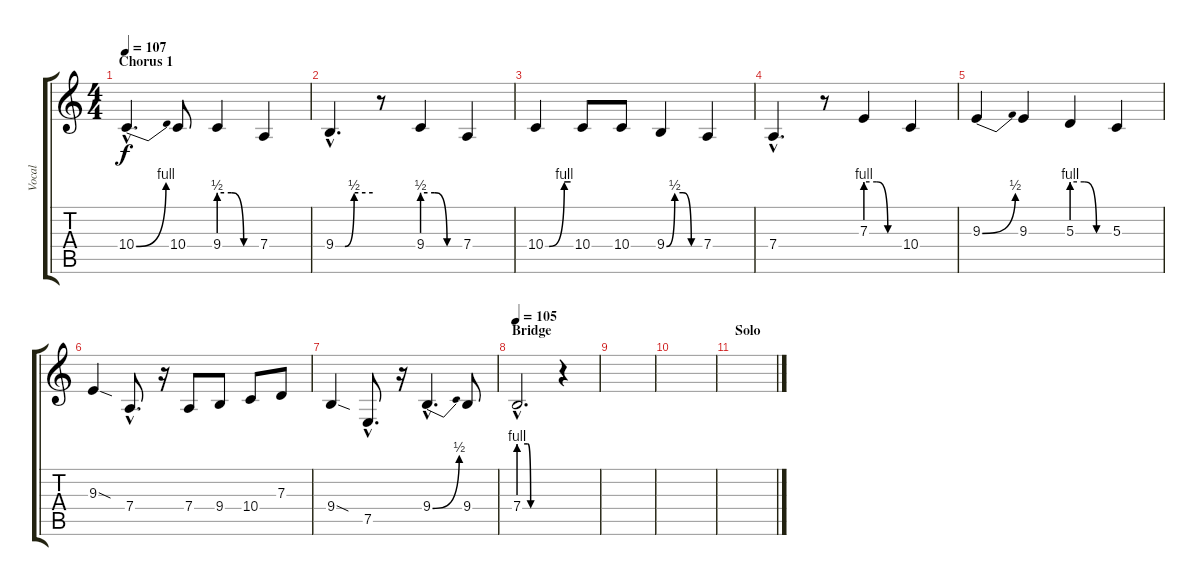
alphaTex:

\track ("Vocal" "Vocal") {instrument sopranosax}
\staff {score tabs}
\tuning (E4 B3 G3 D3 A2 E2) {hide}
\ts (4 4)
\section ("" "Chorus 1")
\tempo 107
\clef g2
\ks c
10.4{be (bend 0 0 60 4) hac}.4{d dy f} 10.4.8 9.4{be (custom 0 2 20 2 40 0 60 0)}.4 7.4.4 |
9.4{be (custom 0 0 15 0 30 2 60 2) hac}.4{d} r.8 9.4{be (custom 0 2 20 2 40 0 60 0)}.4 7.4.4 |
10.4{be (custom 0 0 9 0 45 4 60 4)}.4 10.4.8 10.4.8 9.4{be (custom 0 0 15 2 30 2 45 0 60 0)}.4 7.4.4 |
7.4{hac}.4{d} r.8 7.3{be (custom 0 4 20 4 40 0 60 0)}.4 10.4.4 |
9.3{be (bend 0 0 60 2)}.4 9.3.4 5.3{be (custom 0 4 20 4 40 0 60 0)}.4 5.3.4 |
9.3{sod}.4 7.4{hac}.8{d} r.16 7.4.8 9.4.8 10.4.8 7.3.8 |
9.4{sod}.4 7.5{hac}.8{d} r.16 9.4{be (bend 0 0 60 2) hac}.4{d} 9.4.8 |
\section ("" "Bridge")
\tempo 105
7.4{be (custom 0 4 15 4 20 0 60 0) hac}.2{d} r.4 |
|
|
\section ("" "Solo")
